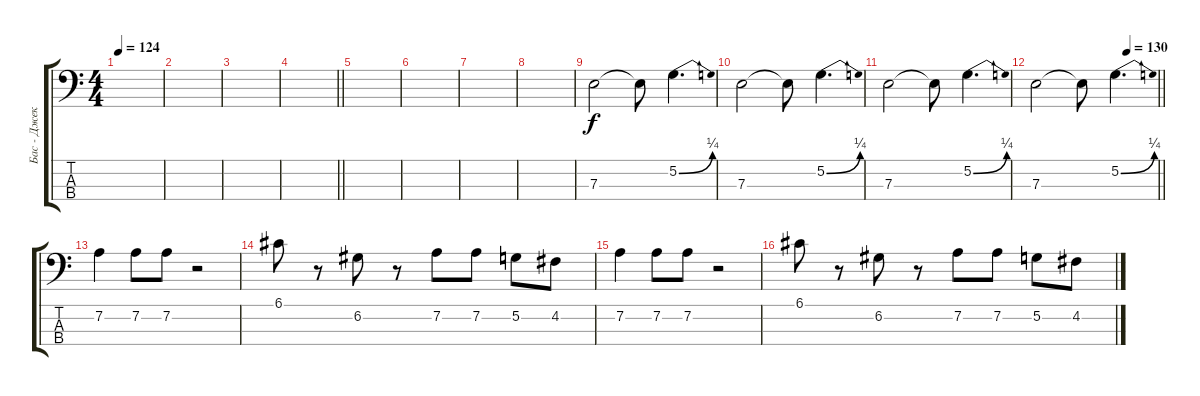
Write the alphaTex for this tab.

\track ("Бас - Джек Лоуренс" "Бас - Джек") {instrument electricbassfinger}
\staff {score tabs}
\tuning (G2 D2 A1 E1) {hide}
\ts (4 4)
\tempo 124
\clef f4
\ks c
|
|
|
\barLineRight lightlight
|
|
|
|
|
7.3.2 7.3{t}.8 5.2{be (bend 0 0 60 1)}.4{d} |
7.3.2 7.3{t}.8 5.2{be (bend 0 0 60 1)}.4{d} |
7.3.2 7.3{t}.8 5.2{be (bend 0 0 60 1)}.4{d} |
\tempo (130 0.75)
\barLineRight lightlight
7.3.2 7.3{t}.8 5.2{be (bend 0 0 60 1)}.4{d} |
7.2.4 7.2.8 7.2.8 r.2 |
6.1.8 r.8 6.2.8 r.8 7.2.8 7.2.8 5.2.8 4.2.8 |
7.2.4 7.2.8 7.2.8 r.2 |
6.1.8 r.8 6.2.8 r.8 7.2.8 7.2.8 5.2.8 4.2.8
